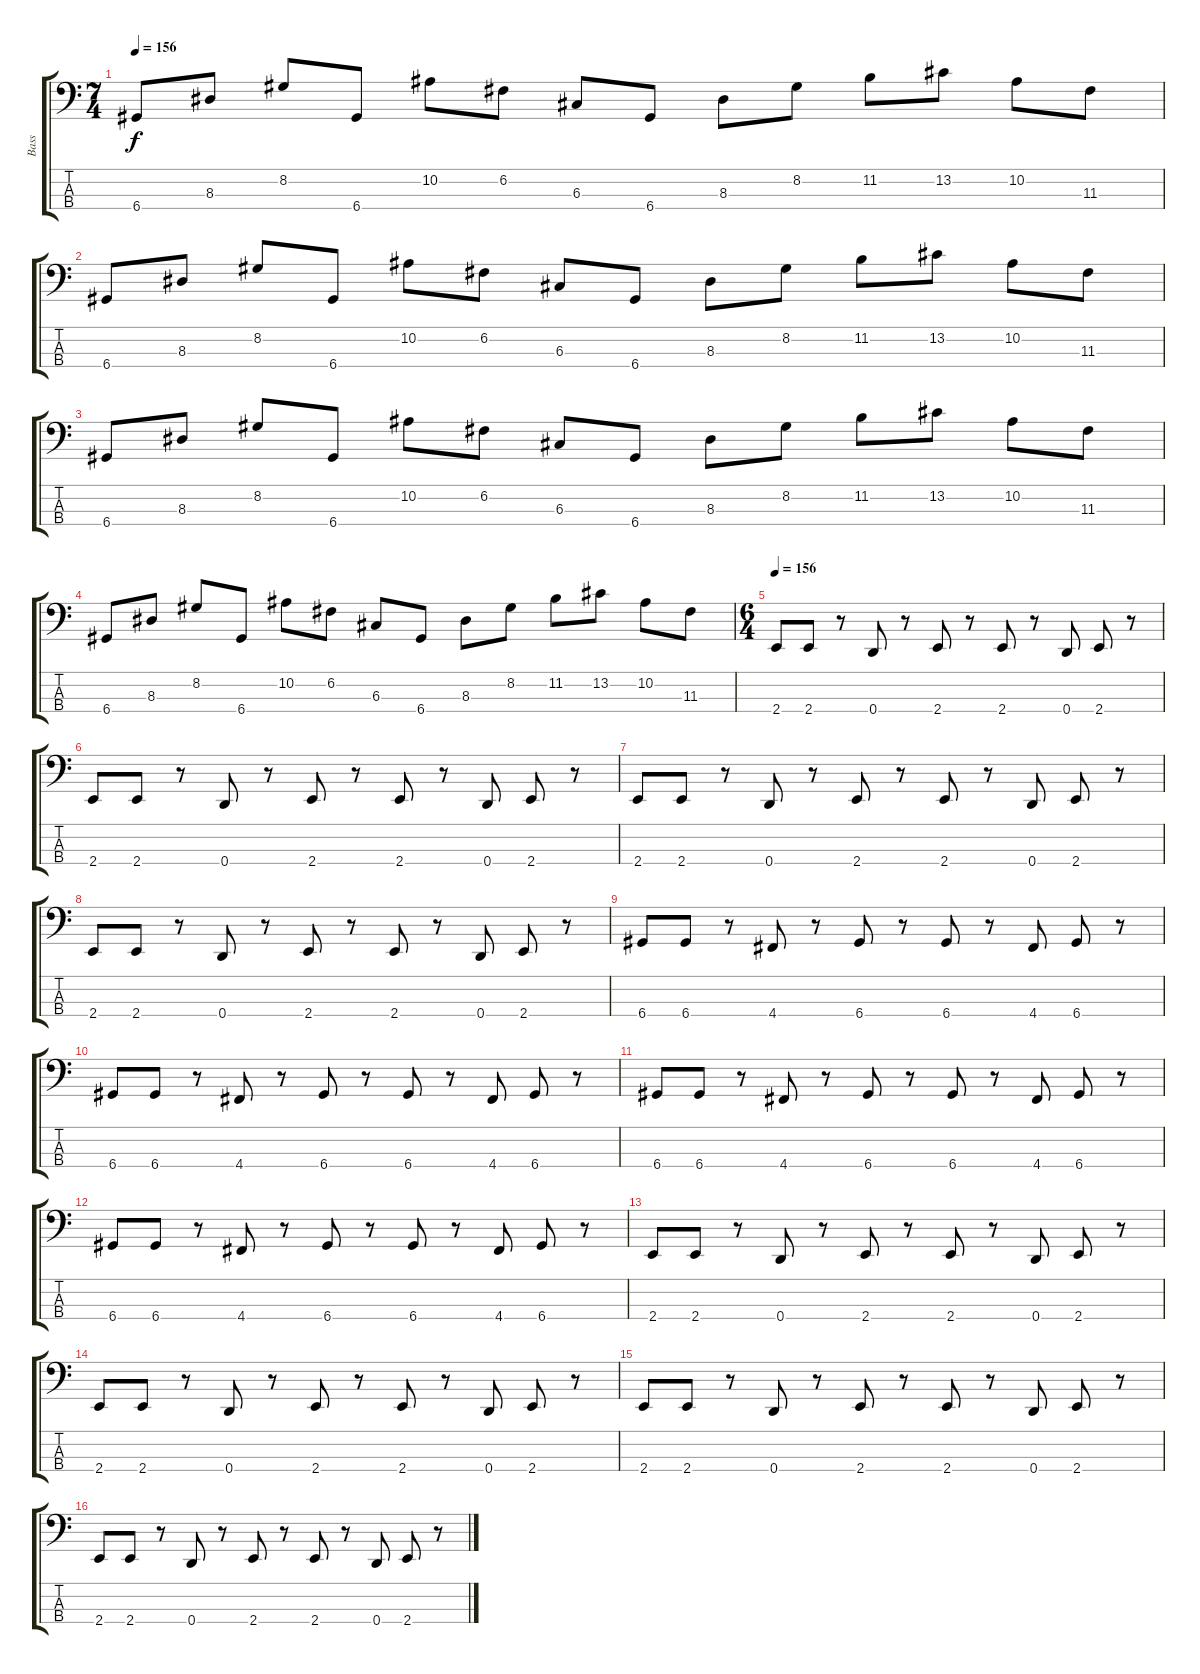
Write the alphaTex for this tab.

\track ("Bass" "Bass") {instrument electricbassfinger}
\staff {score tabs}
\tuning (F2 C2 G1 D1) {hide}
\ts (7 4)
\tempo 156
\clef f4
\ks c
6.4.8{dy f} 8.3.8 8.2.8 6.4.8 10.2.8 6.2.8 6.3.8 6.4.8 8.3.8 8.2.8 11.2.8 13.2.8 10.2.8 11.3.8 |
6.4.8 8.3.8 8.2.8 6.4.8 10.2.8 6.2.8 6.3.8 6.4.8 8.3.8 8.2.8 11.2.8 13.2.8 10.2.8 11.3.8 |
6.4.8 8.3.8 8.2.8 6.4.8 10.2.8 6.2.8 6.3.8 6.4.8 8.3.8 8.2.8 11.2.8 13.2.8 10.2.8 11.3.8 |
6.4.8 8.3.8 8.2.8 6.4.8 10.2.8 6.2.8 6.3.8 6.4.8 8.3.8 8.2.8 11.2.8 13.2.8 10.2.8 11.3.8 |
\ts (6 4)
\tempo 156
2.4.8 2.4.8 r.8 0.4.8 r.8 2.4.8 r.8 2.4.8 r.8 0.4.8 2.4.8 r.8 |
2.4.8 2.4.8 r.8 0.4.8 r.8 2.4.8 r.8 2.4.8 r.8 0.4.8 2.4.8 r.8 |
2.4.8 2.4.8 r.8 0.4.8 r.8 2.4.8 r.8 2.4.8 r.8 0.4.8 2.4.8 r.8 |
2.4.8 2.4.8 r.8 0.4.8 r.8 2.4.8 r.8 2.4.8 r.8 0.4.8 2.4.8 r.8 |
6.4.8 6.4.8 r.8 4.4.8 r.8 6.4.8 r.8 6.4.8 r.8 4.4.8 6.4.8 r.8 |
6.4.8 6.4.8 r.8 4.4.8 r.8 6.4.8 r.8 6.4.8 r.8 4.4.8 6.4.8 r.8 |
6.4.8 6.4.8 r.8 4.4.8 r.8 6.4.8 r.8 6.4.8 r.8 4.4.8 6.4.8 r.8 |
6.4.8 6.4.8 r.8 4.4.8 r.8 6.4.8 r.8 6.4.8 r.8 4.4.8 6.4.8 r.8 |
2.4.8 2.4.8 r.8 0.4.8 r.8 2.4.8 r.8 2.4.8 r.8 0.4.8 2.4.8 r.8 |
2.4.8 2.4.8 r.8 0.4.8 r.8 2.4.8 r.8 2.4.8 r.8 0.4.8 2.4.8 r.8 |
2.4.8 2.4.8 r.8 0.4.8 r.8 2.4.8 r.8 2.4.8 r.8 0.4.8 2.4.8 r.8 |
2.4.8 2.4.8 r.8 0.4.8 r.8 2.4.8 r.8 2.4.8 r.8 0.4.8 2.4.8 r.8
